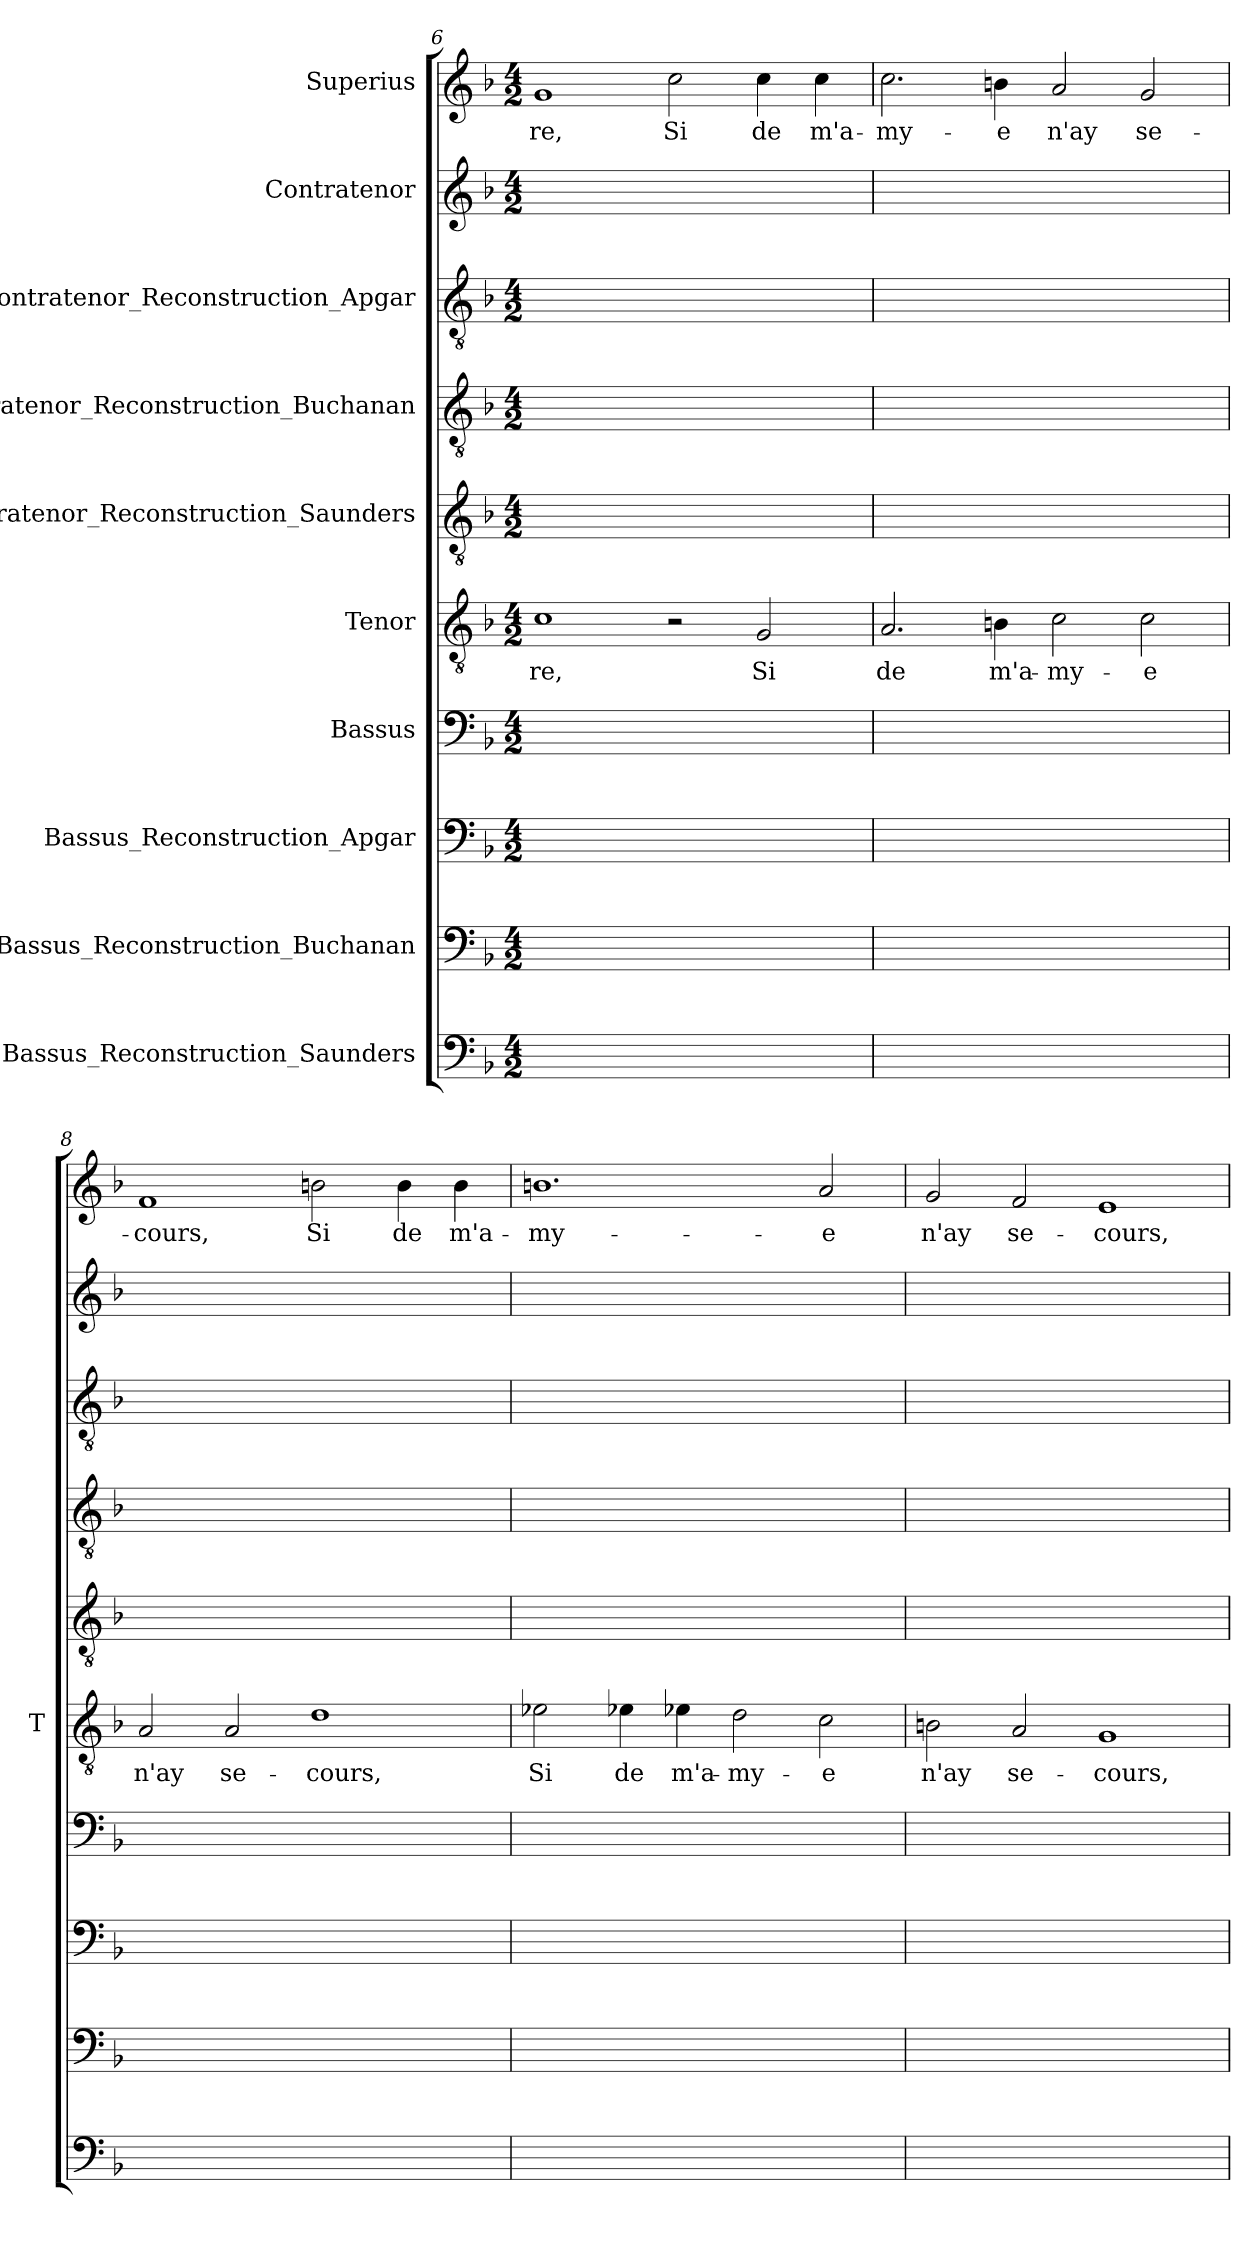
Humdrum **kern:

**kern	**kern	**kern	**kern	**kern	**text	**kern	**kern	**kern	**kern	**kern	**text
*part10	*part9	*part8	*part7	*part6	*part6	*part5	*part4	*part3	*part2	*part1	*part1
*staff10	*staff9	*staff8	*staff7	*staff6	*staff6	*staff5	*staff4	*staff3	*staff2	*staff1	*staff1
*I"Bassus_Reconstruction_Saunders	*I"Bassus_Reconstruction_Buchanan	*I"Bassus_Reconstruction_Apgar	*I"Bassus	*I"Tenor	*	*I"Contratenor_Reconstruction_Saunders	*I"Contratenor_Reconstruction_Buchanan	*I"Contratenor_Reconstruction_Apgar	*I"Contratenor	*I"Superius	*
*	*	*	*	*I'T	*	*	*	*	*	*	*
*clefF4	*clefF4	*clefF4	*clefF4	*clefGv2	*	*clefGv2	*clefGv2	*clefGv2	*clefG2	*clefG2	*
*k[b-]	*k[b-]	*k[b-]	*k[b-]	*k[b-]	*	*k[b-]	*k[b-]	*k[b-]	*k[b-]	*k[b-]	*
*M4/2	*M4/2	*M4/2	*M4/2	*M4/2	*	*M4/2	*M4/2	*M4/2	*M4/2	*M4/2	*
=6	=6	=6	=6	=6	=6	=6	=6	=6	=6	=6	=6
0ryy	0ryy	0ryy	0ryy	1c	-re,	0ryy	0ryy	0ryy	0ryy	1g	-re,
.	.	.	.	2r	.	.	.	.	.	2cc	-Si
.	.	.	.	2G	-Si	.	.	.	.	4cc	-de
.	.	.	.	.	.	.	.	.	.	4cc	m'a-
=7	=7	=7	=7	=7	=7	=7	=7	=7	=7	=7	=7
0ryy	0ryy	0ryy	0ryy	2.A	-de	0ryy	0ryy	0ryy	0ryy	2.cc	my-
.	.	.	.	4B	m'a-	.	.	.	.	4bn	-e
.	.	.	.	2c	my-	.	.	.	.	2a	-n'ay
.	.	.	.	2c	-e	.	.	.	.	2g	se-
=8	=8	=8	=8	=8	=8	=8	=8	=8	=8	=8	=8
0ryy	0ryy	0ryy	0ryy	2A	-n'ay	0ryy	0ryy	0ryy	0ryy	1f	-cours,
.	.	.	.	2A	se-	.	.	.	.	.	.
.	.	.	.	1d	-cours,	.	.	.	.	2bn	-Si
.	.	.	.	.	.	.	.	.	.	4b	-de
.	.	.	.	.	.	.	.	.	.	4b	m'a-
=9	=9	=9	=9	=9	=9	=9	=9	=9	=9	=9	=9
0ryy	0ryy	0ryy	0ryy	2e-X	-Si	0ryy	0ryy	0ryy	0ryy	1.bn	my-
.	.	.	.	4e-X	-de	.	.	.	.	.	.
.	.	.	.	4e-X	m'a-	.	.	.	.	.	.
.	.	.	.	2d	my-	.	.	.	.	.	.
.	.	.	.	2c	-e	.	.	.	.	2a	-e
=10	=10	=10	=10	=10	=10	=10	=10	=10	=10	=10	=10
0ryy	0ryy	0ryy	0ryy	2B	-n'ay	0ryy	0ryy	0ryy	0ryy	2g	-n'ay
.	.	.	.	2A	se-	.	.	.	.	2f	se-
.	.	.	.	1G	-cours,	.	.	.	.	1e	-cours,
=	=	=	=	=	=	=	=	=	=	=	=
*-	*-	*-	*-	*-	*-	*-	*-	*-	*-	*-	*-
